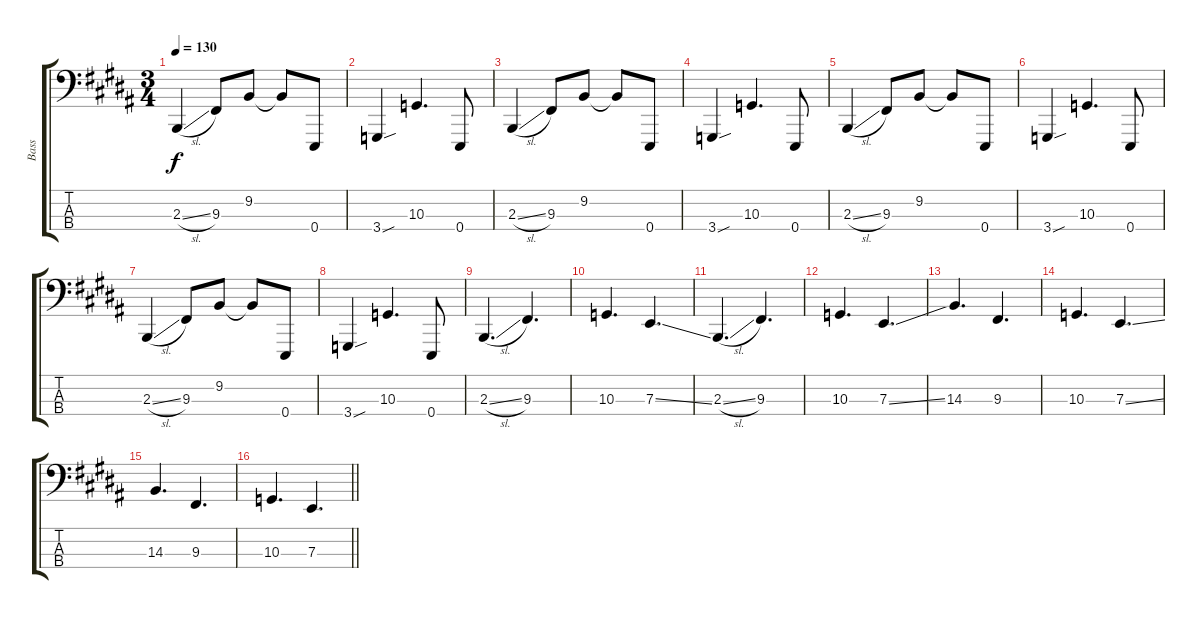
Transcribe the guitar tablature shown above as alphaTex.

\track ("Bass" "Bass") {instrument lead8bassandlead}
\staff {score tabs}
\tuning (G2 D2 A1 E1) {hide}
\ts (3 4)
\tempo 130
\clef f4
\ks b
2.3{sl}.4{dy f} 9.3.8 9.2.8 9.2{t}.8 0.4.8 |
3.4{sou}.4 10.3.4{d} 0.4.8 |
2.3{sl}.4 9.3.8 9.2.8 9.2{t}.8 0.4.8 |
3.4{sou}.4 10.3.4{d} 0.4.8 |
2.3{sl}.4 9.3.8 9.2.8 9.2{t}.8 0.4.8 |
3.4{sou}.4 10.3.4{d} 0.4.8 |
2.3{sl}.4 9.3.8 9.2.8 9.2{t}.8 0.4.8 |
3.4{sou}.4 10.3.4{d} 0.4.8 |
2.3{sl}.4{d} 9.3.4{d} |
10.3.4{d} 7.3{ss}.4{d} |
2.3{sl}.4{d} 9.3.4{d} |
10.3.4{d} 7.3{ss}.4{d} |
14.3.4{d} 9.3.4{d} |
10.3.4{d} 7.3{ss}.4{d} |
14.3.4{d} 9.3.4{d} |
\barLineRight lightlight
10.3.4{d} 7.3{ss}.4{d}
